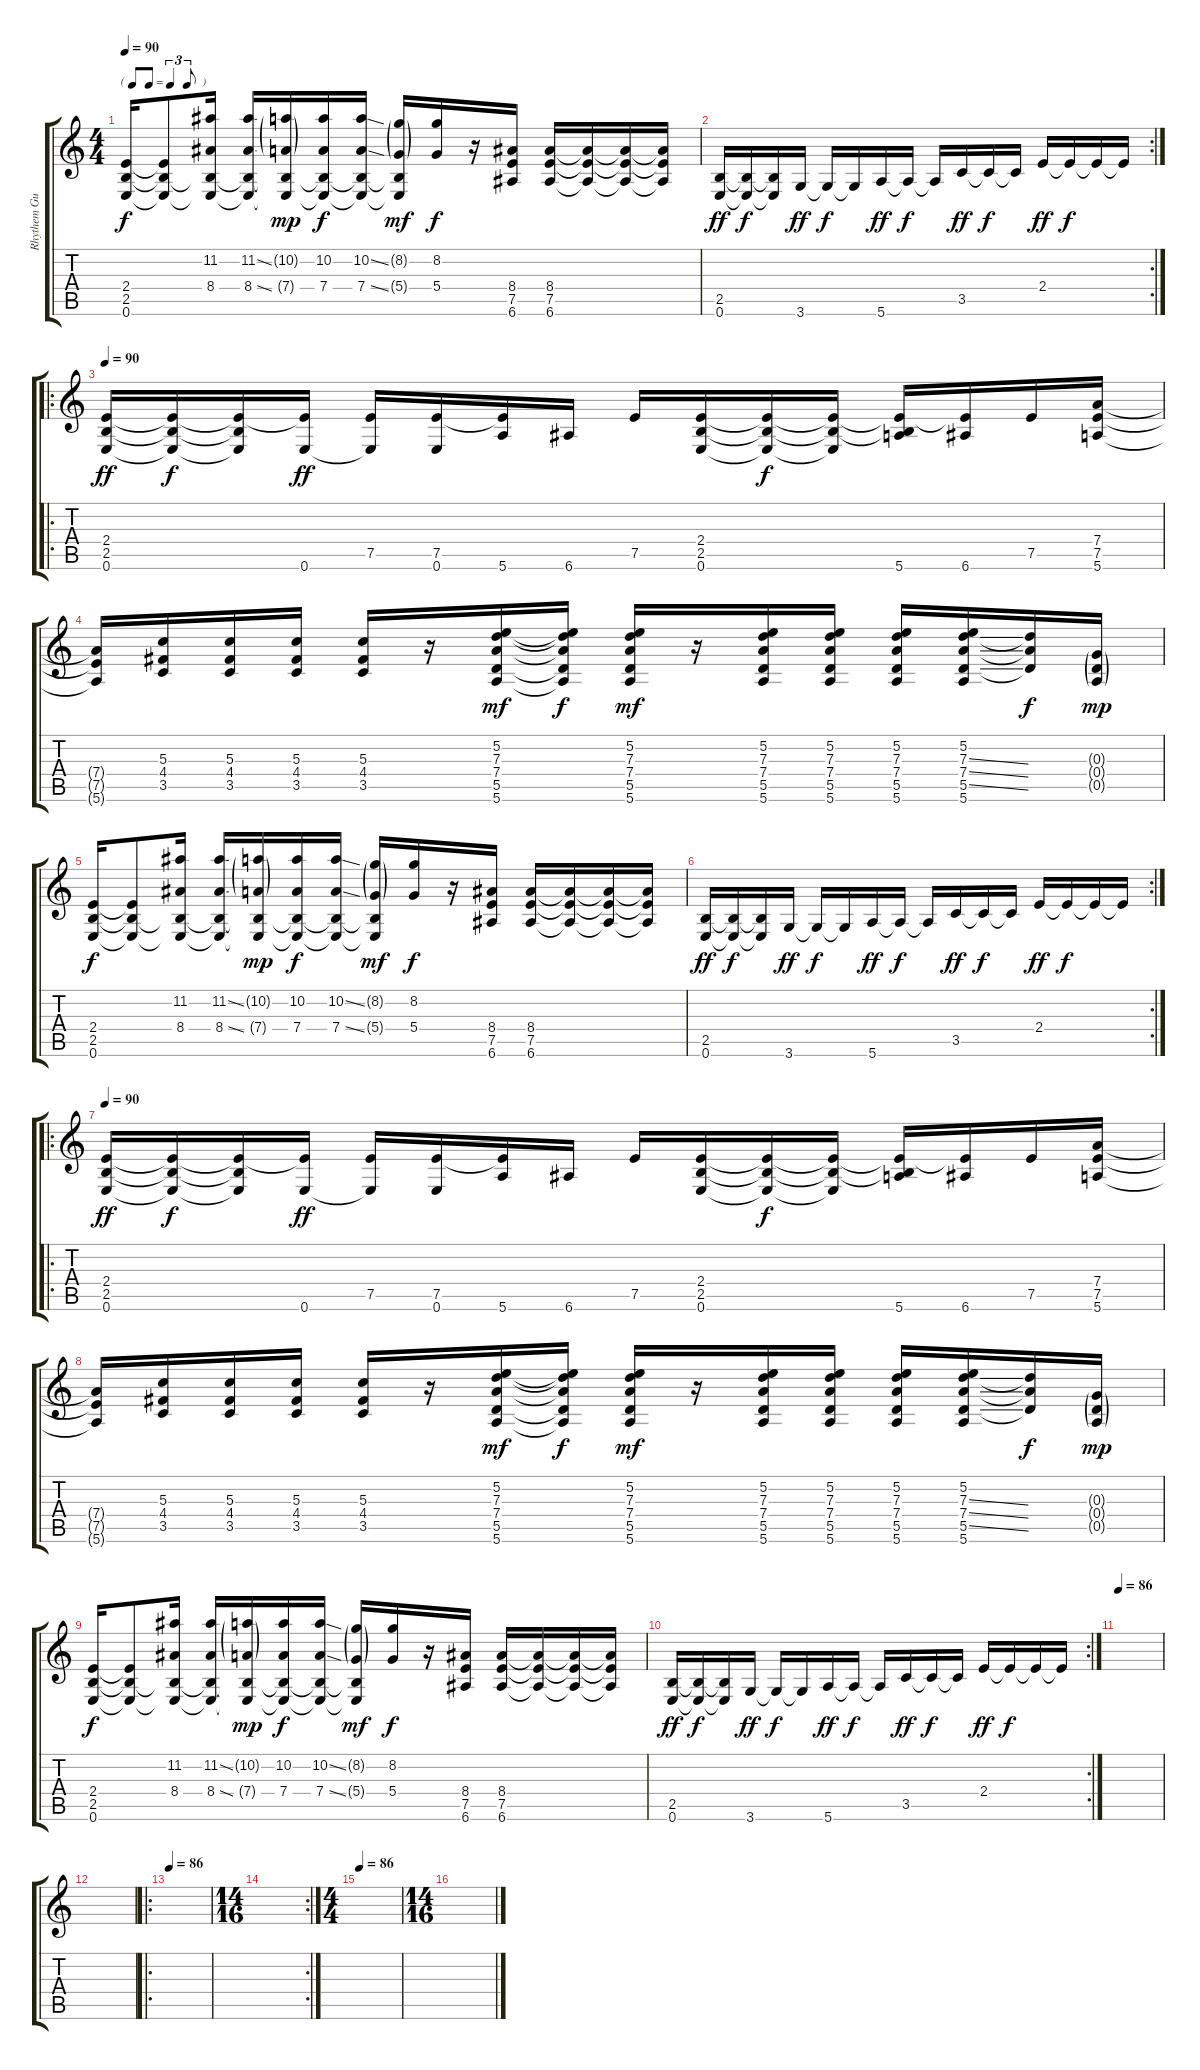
\track ("Rhythem Guitar" "Rhythem Gu") {instrument overdrivenguitar}
\staff {score tabs}
\tuning (E4 B3 G3 D3 A2 E2) {hide}
\ts (4 4)
\tf triplet8th
\tempo 90
\clef g2
\ks c
(2.4 2.5 0.6).16{dy f} (2.4{t} 2.5{t} 0.6{t}).8 (11.2 8.4 2.5{t} 0.6{t}).16 (11.2{ss} 8.4{ss} 2.5{t} 0.6{t}).16 (10.2{g} 7.4{g} 2.5{t} 0.6{t}).16{dy mp} (10.2 7.4 2.5{t} 0.6{t}).16{dy f} (10.2{ss} 7.4{ss} 2.5{t} 0.6{t}).16 (8.2{g} 5.4{g} 2.5{t} 0.6{t}).16{dy mf} (8.2 5.4).16{dy f} r.16 (8.4 7.5 6.6).16 (8.4 7.5 6.6).16 (8.4{t} 7.5{t} 6.6{t}).16 (8.4{t} 7.5{t} 6.6{t}).16 (8.4{t} 7.5{t} 6.6{t}).16 |
\rc 2
(2.5 0.6).16{dy ff} (2.5{t} 0.6{t}).16{dy f} (2.5{t} 0.6{t}).16 3.6.16{dy ff} 3.6{t}.16{dy f} 3.6{t}.16 5.6.16{dy ff} 5.6{t}.16{dy f} 5.6{t}.16 3.5.16{dy ff} 3.5{t}.16{dy f} 3.5{t}.16 2.4.16{dy ff} 2.4{t}.16{dy f} 2.4{t}.16 2.4{t}.16 |
\ro
\tempo 90
(2.4 2.5 0.6).16{dy ff volume 14} (2.4{t} 2.5{t} 0.6{t}).16{dy f} (2.4{t} 2.5{t} 0.6{t}).16 (2.4{t} 0.6).16{dy ff} (7.5 0.6{t}).16 (7.5 0.6).16 (7.5{t} 5.6).16 6.6.16 7.5.16 (2.4 2.5 0.6).16 (2.4{t} 2.5{t} 0.6{t}).16{dy f} (2.4{t} 2.5{t} 0.6{t}).16 (2.4{t} 2.5{t} 5.6).16 (2.4{t} 6.6).16 7.5.16 (7.4 7.5 5.6).16 |
(7.4{t} 7.5{t} 5.6{t}).16 (5.3 4.4 3.5).16 (5.3 4.4 3.5).16 (5.3 4.4 3.5).16 (5.3 4.4 3.5).16 r.16 (5.2 7.3 7.4 5.5 5.6).16{dy mf} (5.2{t} 7.3{t} 7.4{t} 5.5{t} 5.6{t}).16{dy f} (5.2 7.3 7.4 5.5 5.6).16{dy mf} r.16 (5.2 7.3 7.4 5.5 5.6).16 (5.2 7.3 7.4 5.5 5.6).16 (5.2 7.3 7.4 5.5 5.6).16 (5.2 7.3{ss} 7.4{ss} 5.5{ss} 5.6).16 (7.3{t} 7.4{t} 5.5{t}).16{dy f} (0.3{g} 0.4{g} 0.5{g}).16{dy mp} |
(2.4 2.5 0.6).16{dy f} (2.4{t} 2.5{t} 0.6{t}).8 (11.2 8.4 2.5{t} 0.6{t}).16 (11.2{ss} 8.4{ss} 2.5{t} 0.6{t}).16 (10.2{g} 7.4{g} 2.5{t} 0.6{t}).16{dy mp} (10.2 7.4 2.5{t} 0.6{t}).16{dy f} (10.2{ss} 7.4{ss} 2.5{t} 0.6{t}).16 (8.2{g} 5.4{g} 2.5{t} 0.6{t}).16{dy mf} (8.2 5.4).16{dy f} r.16 (8.4 7.5 6.6).16 (8.4 7.5 6.6).16 (8.4{t} 7.5{t} 6.6{t}).16 (8.4{t} 7.5{t} 6.6{t}).16 (8.4{t} 7.5{t} 6.6{t}).16 |
\rc 2
(2.5 0.6).16{dy ff} (2.5{t} 0.6{t}).16{dy f} (2.5{t} 0.6{t}).16 3.6.16{dy ff} 3.6{t}.16{dy f} 3.6{t}.16 5.6.16{dy ff} 5.6{t}.16{dy f} 5.6{t}.16 3.5.16{dy ff} 3.5{t}.16{dy f} 3.5{t}.16 2.4.16{dy ff} 2.4{t}.16{dy f} 2.4{t}.16 2.4{t}.16 |
\ro
\tempo 90
(2.4 2.5 0.6).16{dy ff volume 12} (2.4{t} 2.5{t} 0.6{t}).16{dy f} (2.4{t} 2.5{t} 0.6{t}).16 (2.4{t} 0.6).16{dy ff} (7.5 0.6{t}).16 (7.5 0.6).16 (7.5{t} 5.6).16 6.6.16 7.5.16 (2.4 2.5 0.6).16 (2.4{t} 2.5{t} 0.6{t}).16{dy f} (2.4{t} 2.5{t} 0.6{t}).16 (2.4{t} 2.5{t} 5.6).16 (2.4{t} 6.6).16 7.5.16 (7.4 7.5 5.6).16 |
(7.4{t} 7.5{t} 5.6{t}).16 (5.3 4.4 3.5).16 (5.3 4.4 3.5).16 (5.3 4.4 3.5).16 (5.3 4.4 3.5).16 r.16 (5.2 7.3 7.4 5.5 5.6).16{dy mf} (5.2{t} 7.3{t} 7.4{t} 5.5{t} 5.6{t}).16{dy f} (5.2 7.3 7.4 5.5 5.6).16{dy mf} r.16 (5.2 7.3 7.4 5.5 5.6).16 (5.2 7.3 7.4 5.5 5.6).16 (5.2 7.3 7.4 5.5 5.6).16 (5.2 7.3{ss} 7.4{ss} 5.5{ss} 5.6).16 (7.3{t} 7.4{t} 5.5{t}).16{dy f} (0.3{g} 0.4{g} 0.5{g}).16{dy mp} |
(2.4 2.5 0.6).16{dy f} (2.4{t} 2.5{t} 0.6{t}).8 (11.2 8.4 2.5{t} 0.6{t}).16 (11.2{ss} 8.4{ss} 2.5{t} 0.6{t}).16 (10.2{g} 7.4{g} 2.5{t} 0.6{t}).16{dy mp} (10.2 7.4 2.5{t} 0.6{t}).16{dy f} (10.2{ss} 7.4{ss} 2.5{t} 0.6{t}).16 (8.2{g} 5.4{g} 2.5{t} 0.6{t}).16{dy mf} (8.2 5.4).16{dy f} r.16 (8.4 7.5 6.6).16 (8.4 7.5 6.6).16 (8.4{t} 7.5{t} 6.6{t}).16 (8.4{t} 7.5{t} 6.6{t}).16 (8.4{t} 7.5{t} 6.6{t}).16 |
\rc 2
(2.5 0.6).16{dy ff} (2.5{t} 0.6{t}).16{dy f} (2.5{t} 0.6{t}).16 3.6.16{dy ff} 3.6{t}.16{dy f} 3.6{t}.16 5.6.16{dy ff} 5.6{t}.16{dy f} 5.6{t}.16 3.5.16{dy ff} 3.5{t}.16{dy f} 3.5{t}.16 2.4.16{dy ff} 2.4{t}.16{dy f} 2.4{t}.16 2.4{t}.16 |
\tempo 86
|
|
\ro
\tempo 86
|
\rc 2
\ts (14 16)
|
\ts (4 4)
\tempo 86
|
\ts (14 16)
